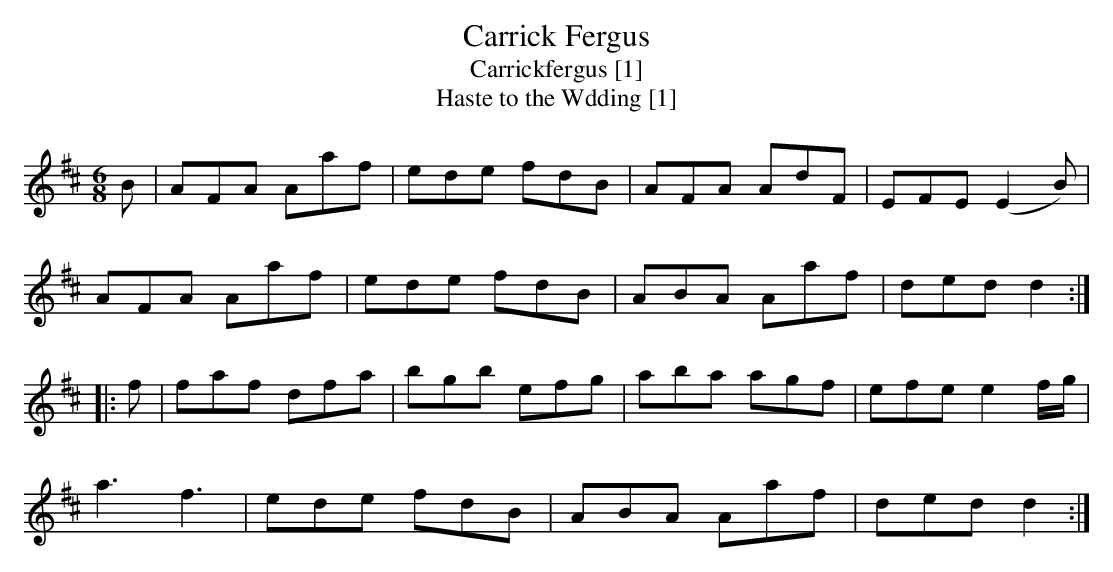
X:1
T:Carrick Fergus
T:Carrickfergus [1]
T:Haste to the Wdding [1]
M:6/8
L:1/8
K:D
B|AFA Aaf|ede fdB|AFA AdF|EFE (E2B)|
AFA Aaf|ede fdB|ABA Aaf|ded d2:|
|:f|faf dfa|bgb efg|aba agf|efe e2 f/g/|
a3 f3|ede fdB|ABA Aaf|ded d2:|]
